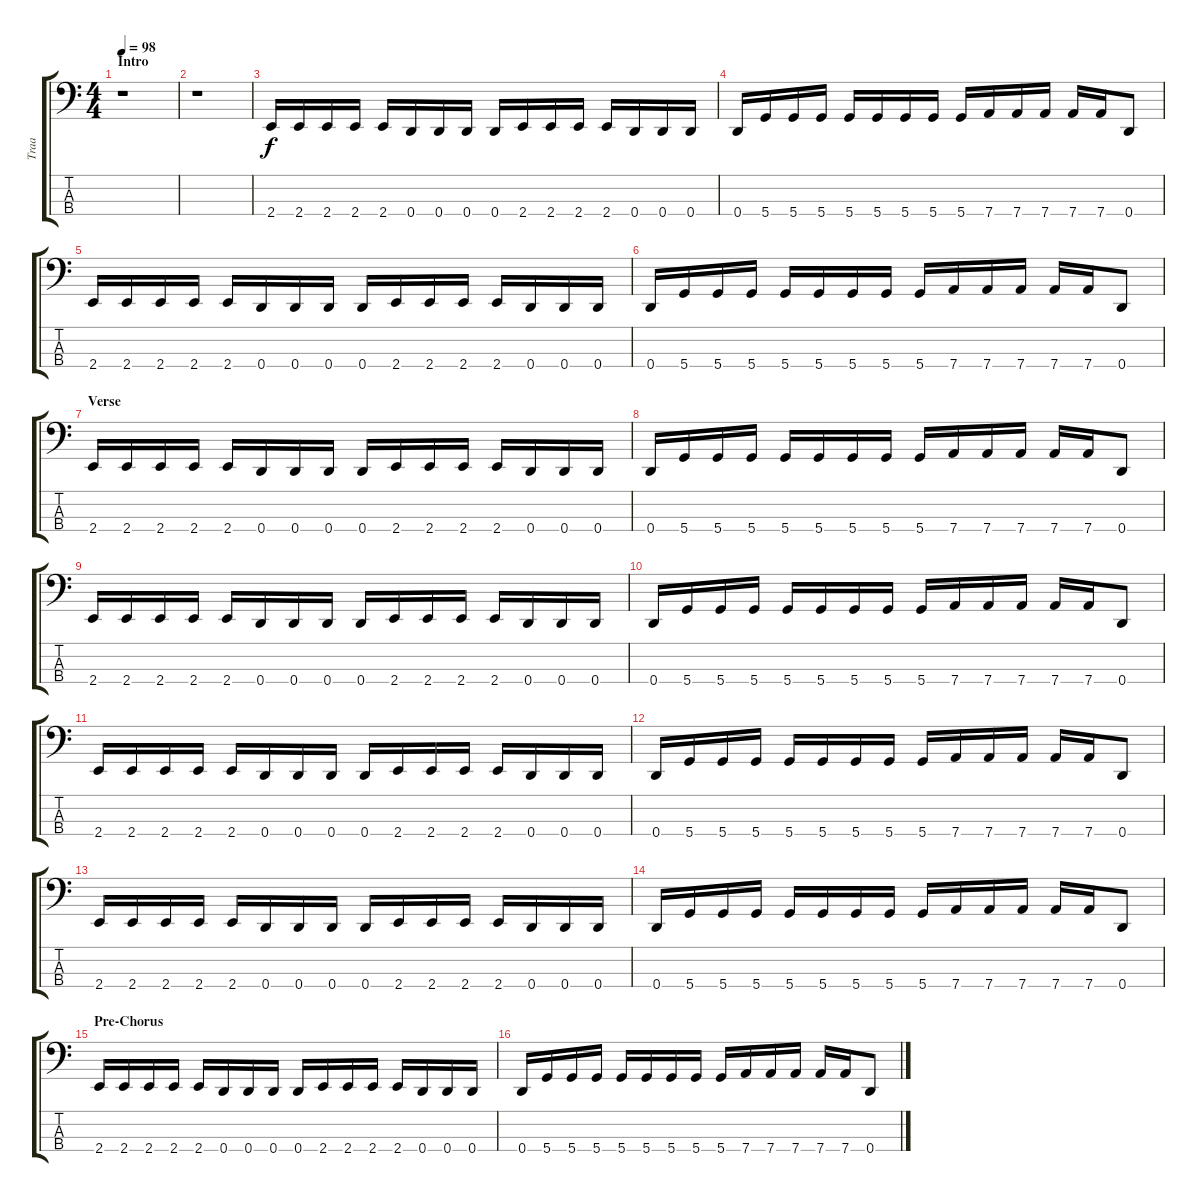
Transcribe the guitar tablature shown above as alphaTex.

\track ("Traa" "Traa") {instrument electricbassfinger}
\staff {score tabs}
\tuning (G2 D2 A1 D1) {hide}
\ts (4 4)
\section ("" "Intro")
\tempo 98
\clef f4
\ks c
r.1{dy f instrument electricbassfinger} |
r.1 |
2.4.16 2.4.16 2.4.16 2.4.16 2.4.16 0.4.16 0.4.16 0.4.16 0.4.16 2.4.16 2.4.16 2.4.16 2.4.16 0.4.16 0.4.16 0.4.16 |
0.4.16 5.4.16 5.4.16 5.4.16 5.4.16 5.4.16 5.4.16 5.4.16 5.4.16 7.4.16 7.4.16 7.4.16 7.4.16 7.4.16 0.4.8 |
2.4.16 2.4.16 2.4.16 2.4.16 2.4.16 0.4.16 0.4.16 0.4.16 0.4.16 2.4.16 2.4.16 2.4.16 2.4.16 0.4.16 0.4.16 0.4.16 |
0.4.16 5.4.16 5.4.16 5.4.16 5.4.16 5.4.16 5.4.16 5.4.16 5.4.16 7.4.16 7.4.16 7.4.16 7.4.16 7.4.16 0.4.8 |
\section ("" "Verse")
2.4.16 2.4.16 2.4.16 2.4.16 2.4.16 0.4.16 0.4.16 0.4.16 0.4.16 2.4.16 2.4.16 2.4.16 2.4.16 0.4.16 0.4.16 0.4.16 |
0.4.16 5.4.16 5.4.16 5.4.16 5.4.16 5.4.16 5.4.16 5.4.16 5.4.16 7.4.16 7.4.16 7.4.16 7.4.16 7.4.16 0.4.8 |
2.4.16 2.4.16 2.4.16 2.4.16 2.4.16 0.4.16 0.4.16 0.4.16 0.4.16 2.4.16 2.4.16 2.4.16 2.4.16 0.4.16 0.4.16 0.4.16 |
0.4.16 5.4.16 5.4.16 5.4.16 5.4.16 5.4.16 5.4.16 5.4.16 5.4.16 7.4.16 7.4.16 7.4.16 7.4.16 7.4.16 0.4.8 |
2.4.16 2.4.16 2.4.16 2.4.16 2.4.16 0.4.16 0.4.16 0.4.16 0.4.16 2.4.16 2.4.16 2.4.16 2.4.16 0.4.16 0.4.16 0.4.16 |
0.4.16 5.4.16 5.4.16 5.4.16 5.4.16 5.4.16 5.4.16 5.4.16 5.4.16 7.4.16 7.4.16 7.4.16 7.4.16 7.4.16 0.4.8 |
2.4.16 2.4.16 2.4.16 2.4.16 2.4.16 0.4.16 0.4.16 0.4.16 0.4.16 2.4.16 2.4.16 2.4.16 2.4.16 0.4.16 0.4.16 0.4.16 |
0.4.16 5.4.16 5.4.16 5.4.16 5.4.16 5.4.16 5.4.16 5.4.16 5.4.16 7.4.16 7.4.16 7.4.16 7.4.16 7.4.16 0.4.8 |
\section ("" "Pre-Chorus")
2.4.16 2.4.16 2.4.16 2.4.16 2.4.16 0.4.16 0.4.16 0.4.16 0.4.16 2.4.16 2.4.16 2.4.16 2.4.16 0.4.16 0.4.16 0.4.16 |
0.4.16 5.4.16 5.4.16 5.4.16 5.4.16 5.4.16 5.4.16 5.4.16 5.4.16 7.4.16 7.4.16 7.4.16 7.4.16 7.4.16 0.4.8
